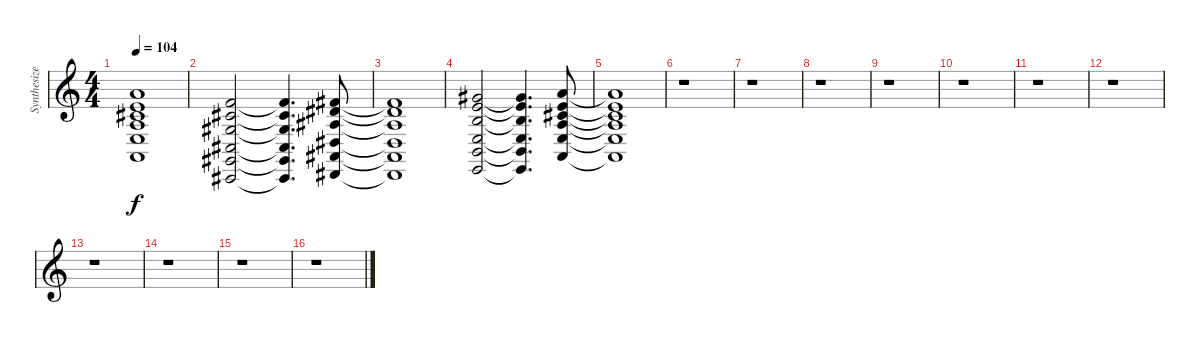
\track ("Synthesizer" "Synthesize") {instrument lead7fifths}
\staff {score}
\tuning (E4 B3 G3 D3 A2 E2 B1) {hide}
\ts (4 4)
\tempo 104
\clef g2
\ks c
(5.1{t} 5.2{t} 6.3{t} 7.4{t} 7.5{t} 5.6{t}).1{dy f} |
(1.1 2.2 1.3 4.5 4.6 2.7).2 (1.1{t} 2.2{t} 1.3{t} 4.5{t} 4.6{t} 2.7{t}).4{d} (2.1 4.2 3.3 1.4 1.5 4.7).8 |
(2.1{t} 4.2{t} 3.3{t} 1.4{t} 1.5{t} 4.7{t}).1 |
(4.1 5.2 4.3 2.4 2.5 0.6).2 (4.1{t} 5.2{t} 4.3{t} 2.4{t} 2.5{t} 0.6{t}).4{d} (5.1 5.2 6.3 7.4 7.5 5.6).8 |
(5.1{t} 5.2{t} 6.3{t} 7.4{t} 7.5{t} 5.6{t}).1 |
r.1 |
r.1 |
r.1 |
r.1 |
r.1 |
r.1 |
r.1 |
r.1 |
r.1 |
r.1 |
r.1
